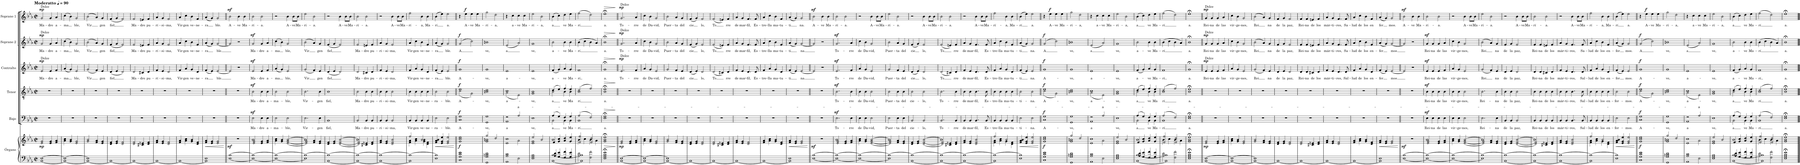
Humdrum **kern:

**kern	**kern	**dynam	**kern	**text	**dynam	**kern	**text	**dynam	**kern	**text	**dynam	**kern	**text	**dynam	**kern	**text	**dynam
*part6	*part6	*part6	*part5	*part5	*part5	*part4	*part4	*part4	*part3	*part3	*part3	*part2	*part2	*part2	*part1	*part1	*part1
*staff7	*staff6	*staff6/7	*staff5	*staff5	*staff5	*staff4	*staff4	*staff4	*staff3	*staff3	*staff3	*staff2	*staff2	*staff2	*staff1	*staff1	*staff1
*I"Órgano	*	*	*I"Bajo	*	*	*I"Tenor	*	*	*I"Contralto	*	*	*I"Soprano 2	*	*	*I"Soprano 1	*	*
*	*	*	*I'B.	*	*	*I'T.	*	*	*I'C.	*	*	*I'S. 2	*	*	*I'S. 1	*	*
*clefF4	*clefG2	*	*clefF4	*	*	*clefGv2	*	*	*clefG2	*	*	*clefG2	*	*	*clefG2	*	*
*k[b-e-a-]	*k[b-e-a-]	*	*k[b-e-a-]	*	*	*k[b-e-a-]	*	*	*k[b-e-a-]	*	*	*k[b-e-a-]	*	*	*k[b-e-a-]	*	*
*M2/2	*M2/2	*	*M2/2	*	*	*M2/2	*	*	*M2/2	*	*	*M2/2	*	*	*M2/2	*	*
*met(c|)	*met(c|)	*	*met(c|)	*	*	*met(c|)	*	*	*met(c|)	*	*	*met(c|)	*	*	*met(c|)	*	*
*MM90	*MM90	*	*MM90	*	*	*MM90	*	*	*MM90	*	*	*MM90	*	*	*MM90	*	*
=1	=1	=1	=1	=1	=1	=1	=1	=1	=1	=1	=1	=1	=1	=1	=1	=1	=1
!	!	!	!	!	!	!	!	!	!	!	!	!	!	!	!LO:TX:a:B:t=Moderatto	!	!
!	!	!	!	!	!	!	!	!	!	!	!	!	!	!	!LO:TX:a:t=Dolce	!	!
!	!	!	!	!	!	!	!	!	!	!	!	!LO:TX:a:t=Dolce	!	!	!	!	!
!	!	!	!	!	!	!	!	!	!LO:TX:a:t=Dolce	!	!	!	!	!	!	!	!
!	!	!LO:DY:b	!	!	!	!	!	!	!	!LO:LY:b	!LO:DY:a	!	!LO:LY:b	!LO:DY:a	!	!LO:LY:b	!LO:DY:a
[1BB- [1E-	2e-/ 2g/	mp	1r	.	.	1r	.	.	2e-/	Ma-	mp	2g/	Ma-	mp	2g/	Ma-	mp
!	!	!	!	!	!	!	!	!	!	!LO:LY:b	!	!	!LO:LY:b	!	!	!LO:LY:b	!
.	4e-/ 4g/	.	.	.	.	.	.	.	4e-/	-dre	.	4g/	-dre	.	4g/	-dre	.
!	!	!	!	!	!	!	!	!	!	!LO:LY:b	!	!	!LO:LY:b	!	!	!LO:LY:b	!
.	4f/ 4a-/	.	.	.	.	.	.	.	4f/	a-	.	4a-/	a-	.	4a-/	a-	.
=2	=2	=2	=2	=2	=2	=2	=2	=2	=2	=2	=2	=2	=2	=2	=2	=2	=2
!	!	!	!	!	!	!	!	!	!	!LO:LY:b	!	!	!LO:LY:b	!	!	!LO:LY:b	!
1BB-_ 1E-_	4a-\ 4cc\	.	1r	.	.	1r	.	.	(4a-/	-ma	.	(4cc\	-ma	.	(4cc\	-ma	.
.	4g/ 4b-/	.	.	.	.	.	.	.	4g/)	.	.	4b-\)	.	.	4b-\)	.	.
!	!	!	!	!	!	!	!	!	!	!LO:LY:b	!	!	!LO:LY:b	!	!	!LO:LY:b	!
.	2e-/ 2g/	.	.	.	.	.	.	.	2e-/	ble,	.	2g/	ble,	.	2g/	ble,	.
=3	=3	=3	=3	=3	=3	=3	=3	=3	=3	=3	=3	=3	=3	=3	=3	=3	=3
!	!	!	!	!	!	!	!	!	!	!LO:LY:b	!	!	!LO:LY:b	!	!	!LO:LY:b	!
1BB-_ 1E-]	2g/ 2b-/	.	1r	.	.	1r	.	.	(2g/	Vir	.	(2b-\	Vir	.	(2b-\	Vir	.
.	4f/ 4a-/	.	.	.	.	.	.	.	4f/)	.	.	4a-/)	.	.	4a-/)	.	.
!	!	!	!	!	!	!	!	!	!	!LO:LY:b	!	!	!LO:LY:b	!	!	!LO:LY:b	!
.	4e-/ 4g/	.	.	.	.	.	.	.	4e-/	gen	.	4g/	gen	.	4g/	gen	.
=4	=4	=4	=4	=4	=4	=4	=4	=4	=4	=4	=4	=4	=4	=4	=4	=4	=4
!	!	!	!	!	!	!	!	!	!	!LO:LY:b	!	!	!LO:LY:b	!	!	!LO:LY:b	!
1BB-_	4d/ 4f/	.	1r	.	.	1r	.	.	(4d/	fiel,	.	(4f/	fiel,	.	(4f/	fiel,	.
.	4e-/ 4g/	.	.	.	.	.	.	.	4e-/	.	.	4g/	.	.	4g/	.	.
.	2d/ 2f/	.	.	.	.	.	.	.	2d/)	.	.	2f/)	.	.	2f/)	.	.
=5	=5	=5	=5	=5	=5	=5	=5	=5	=5	=5	=5	=5	=5	=5	=5	=5	=5
!	!	!	!	!	!	!	!	!	!	!LO:LY:b	!	!	!LO:LY:b	!	!	!LO:LY:b	!
1BB-_	2d/ 2f/	.	1r	.	.	1r	.	.	2d/	Ma-	.	2f/	Ma-	.	2f/	Ma-	.
!	!	!	!	!	!	!	!	!	!	!LO:LY:b	!	!	!LO:LY:b	!	!	!LO:LY:b	!
.	4c#X/ 4en/	.	.	.	.	.	.	.	4c#X/	-dre	.	4en/	-dre	.	4en/	-dre	.
!	!	!	!	!	!	!	!	!	!	!LO:LY:b	!	!	!LO:LY:b	!	!	!LO:LY:b	!
.	4d/ 4f/	.	.	.	.	.	.	.	4d/	pu-	.	4f/	pu-	.	4f/	pu-	.
=6	=6	=6	=6	=6	=6	=6	=6	=6	=6	=6	=6	=6	=6	=6	=6	=6	=6
!	!	!	!	!	!	!	!	!	!	!LO:LY:b	!	!	!LO:LY:b	!	!	!LO:LY:b	!
1BB-_	4f/ 4a-/	.	1r	.	.	1r	.	.	4f/	-rí-	.	4a-/	-rí-	.	4a-/	-rí-	.
!	!	!	!	!	!	!	!	!	!	!LO:LY:b	!	!	!LO:LY:b	!	!	!LO:LY:b	!
.	4e-/ 4g/	.	.	.	.	.	.	.	4e-/	-si-	.	4g/	-si-	.	4g/	-si-	.
!	!	!	!	!	!	!	!	!	!	!LO:LY:b	!	!	!LO:LY:b	!	!	!LO:LY:b	!
.	2d/ 2f/	.	.	.	.	.	.	.	2d/	-ma,	.	2f/	-ma,	.	2f/	-ma,	.
=7	=7	=7	=7	=7	=7	=7	=7	=7	=7	=7	=7	=7	=7	=7	=7	=7	=7
!	!	!	!	!	!	!	!	!	!	!LO:LY:b	!	!	!LO:LY:b	!	!	!LO:LY:b	!
1BB-_	4f/ 4a-/	.	1r	.	.	1r	.	.	4f/	Vir-	.	4a-/	Vir-	.	4a-/	Vir-	.
!	!	!	!	!	!	!	!	!	!	!LO:LY:b	!	!	!LO:LY:b	!	!	!LO:LY:b	!
.	4a-\ 4cc\	.	.	.	.	.	.	.	4a-/	-gen	.	4cc\	-gen	.	4cc\	-gen	.
!	!	!	!	!	!	!	!	!	!	!LO:LY:b	!	!	!LO:LY:b	!	!	!LO:LY:b	!
.	4g/ 4b-/	.	.	.	.	.	.	.	4g/	ve-	.	4b-\	ve-	.	4b-\	ve-	.
!	!	!	!	!	!	!	!	!	!	!LO:LY:b	!	!	!LO:LY:b	!	!	!LO:LY:b	!
.	4d/ 4f/	.	.	.	.	.	.	.	4d/	-ne-	.	4f/	-ne-	.	4f/	-ne-	.
=8	=8	=8	=8	=8	=8	=8	=8	=8	=8	=8	=8	=8	=8	=8	=8	=8	=8
!	!	!LO:HP:b	!	!	!	!	!	!	!	!LO:LY:b	!	!	!LO:LY:b	!	!	!LO:LY:b	!
1BB-] 1E-	4f/ 4a-/	<	1r	.	.	1r	.	.	(4f/	-ra	.	(4a-/	-ra	.	(4a-/	-ra	.
.	4e-/ 4g/	.	.	.	.	.	.	.	4e-/)	.	.	4g/)	.	.	4g/)	.	.
!	!	!	!	!	!	!	!	!	!	!LO:LY:b	!	!	!LO:LY:b	!	!	!LO:LY:b	!
.	2e-/ 2g/	.	.	.	.	.	.	.	[2e-/	ble.	.	[2g/	ble.	.	2g/	ble.	.
.	.	[	.	.	.	.	.	.	.	.	.	.	.	.	.	.	.
=9||	=9||	=9||	=9||	=9||	=9||	=9||	=9||	=9||	=9||	=9||	=9||	=9||	=9||	=9||	=9||	=9||	=9||
!	!	!LO:DY:b	!	!	!	!	!	!	!	!	!	!	!	!	!	!LO:LY:b	!LO:DY:a
[1E- [1B-	1r	mf	1r	.	.	1r	.	.	2e-/]	.	.	2g/]	.	.	2b-\	A-	mf
!	!	!	!	!	!	!	!	!	!	!	!	!	!	!	!	!LO:LY:b	!
.	.	.	.	.	.	.	.	.	2r	.	.	2r	.	.	4b-\	-ve	.
!	!	!	!	!	!	!	!	!	!	!	!	!	!	!	!	!LO:LY:b	!
.	.	.	.	.	.	.	.	.	.	.	.	.	.	.	4b-\	Ma-	.
=10	=10	=10	=10	=10	=10	=10	=10	=10	=10	=10	=10	=10	=10	=10	=10	=10	=10
*	*^	*	*	*	*	*	*	*	*	*	*	*	*	*	*	*	*
!	!	!	!	!	!LO:LY:b	!LO:DY:a	!	!LO:LY:b	!LO:DY:a	!	!LO:LY:b	!LO:DY:a	!	!LO:LY:b	!LO:DY:a	!	!LO:LY:b	!
1E-_ 1B-_	2e-/ 2g/	1b-	.	2E-\	Ma-	mf	2B-\	Ma-	mf	2e-/	Ma-	mf	2g/	Ma-	mf	2b-\	-rí-	.
!	!	!	!	!	!LO:LY:b	!	!	!LO:LY:b	!	!	!LO:LY:b	!	!	!LO:LY:b	!	!	!LO:LY:b	!
.	4e-/ 4g/	.	.	4E-\	-dre	.	4B-\	-dre	.	4e-/	-dre	.	4g/	-dre	.	2b-\	-a.	.
!	!	!	!	!	!LO:LY:b	!	!	!LO:LY:b	!	!	!LO:LY:b	!	!	!LO:LY:b	!	!	!	!
.	4f/ 4a-/	.	.	4E-\	a-	.	4B-\	a-	.	4f/	a-	.	4a-/	a-	.	.	.	.
*	*v	*v	*	*	*	*	*	*	*	*	*	*	*	*	*	*	*	*
=11	=11	=11	=11	=11	=11	=11	=11	=11	=11	=11	=11	=11	=11	=11	=11	=11	=11
!	!	!	!	!LO:LY:b	!	!	!LO:LY:b	!	!	!LO:LY:b	!	!	!LO:LY:b	!	!	!	!
1E-_ 1B-_	4a-\ 4cc\	.	2E-\	-ma-	.	2B-\	-ma-	.	(4a-/	-ma	.	(4cc\	-ma	.	2r	.	.
.	4g/ 4b-/	.	.	.	.	.	.	.	4g/)	.	.	4b-\)	.	.	.	.	.
!	!	!	!	!LO:LY:b	!	!	!LO:LY:b	!	!	!LO:LY:b	!	!	!LO:LY:b	!	!	!LO:LY:b	!
.	[<2e-/ [<2g/ [>2b-/	.	2E-\	-ble,	.	2B-\	-ble,	.	2e-/	ble,	.	2g/	ble,	.	4b-\	A-	.
!	!	!	!	!	!	!	!	!	!	!	!	!	!	!	!	!LO:LY:b	!
.	.	.	.	.	.	.	.	.	.	.	.	.	.	.	8b-\L	-ve	.
!	!	!	!	!	!	!	!	!	!	!	!	!	!	!	!	!LO:LY:b	!
.	.	.	.	.	.	.	.	.	.	.	.	.	.	.	8b-\J	Ma-	.
=12	=12	=12	=12	=12	=12	=12	=12	=12	=12	=12	=12	=12	=12	=12	=12	=12	=12
*	*^	*	*	*	*	*	*	*	*	*	*	*	*	*	*	*	*
!	!	!	!	!	!LO:LY:b	!	!	!LO:LY:b	!	!	!LO:LY:b	!	!	!LO:LY:b	!	!	!LO:LY:b	!
1E-] 1B-_	2e-/] 2g/]	1b-]	.	2.E-\	Vir-	.	2.B-\	Vir-	.	(2g/	Vir	.	(2b-\	Vir	.	2ee-\	-rí-	.
!	!	!	!	!	!	!	!	!	!	!	!	!	!	!	!	!	!LO:LY:b	!
.	4f/ 4a-/	.	.	.	.	.	.	.	.	4f/)	.	.	4a-/)	.	.	2b-\	-a.	.
!	!	!	!	!	!LO:LY:b	!	!	!LO:LY:b	!	!	!LO:LY:b	!	!	!LO:LY:b	!	!	!	!
.	4e-/ 4g/	.	.	4E-\	-gen	.	4B-\	-gen	.	4e-/	gen	.	4g/	gen	.	.	.	.
*	*v	*v	*	*	*	*	*	*	*	*	*	*	*	*	*	*	*	*
=13	=13	=13	=13	=13	=13	=13	=13	=13	=13	=13	=13	=13	=13	=13	=13	=13	=13
!	!	!	!	!LO:LY:b	!	!	!LO:LY:b	!	!	!LO:LY:b	!	!	!LO:LY:b	!	!	!	!
[1BB- 1B-_	4d/ 4f/	.	1BB-	fiel,	.	1B-	fiel,	.	(4d/	fiel,	.	(4f/	fiel,	.	2r	.	.
.	4e-/ 4g/	.	.	.	.	.	.	.	4e-/	.	.	4g/	.	.	.	.	.
!	!	!	!	!	!	!	!	!	!	!	!	!	!	!	!	!LO:LY:b	!
.	[<2d/ [<2f/ [>2b-/	.	.	.	.	.	.	.	2d/)	.	.	2f/)	.	.	4b-\	A-	.
!	!	!	!	!	!	!	!	!	!	!	!	!	!	!	!	!LO:LY:b	!
.	.	.	.	.	.	.	.	.	.	.	.	.	.	.	8b-\L	-ve	.
!	!	!	!	!	!	!	!	!	!	!	!	!	!	!	!	!LO:LY:b	!
.	.	.	.	.	.	.	.	.	.	.	.	.	.	.	8b-\J	Ma-	.
=14	=14	=14	=14	=14	=14	=14	=14	=14	=14	=14	=14	=14	=14	=14	=14	=14	=14
*	*^	*	*	*	*	*	*	*	*	*	*	*	*	*	*	*	*
!	!	!	!	!	!LO:LY:b	!	!	!LO:LY:b	!	!	!LO:LY:b	!	!	!LO:LY:b	!	!	!LO:LY:b	!
1BB-_ 1B-_	2d/] 2f/]	1b-]	.	2BB-/	Ma-	.	2B-\	Ma-	.	2d/	Ma-	.	2f/	Ma-	.	2b-\	-rí-	.
!	!	!	!	!	!LO:LY:b	!	!	!LO:LY:b	!	!	!LO:LY:b	!	!	!LO:LY:b	!	!	!LO:LY:b	!
.	4c#X/ 4en/	.	.	4BB-/	-dre	.	4B-\	-dre	.	4c#X/	-dre	.	4en/	-dre	.	2b-\	-a.	.
!	!	!	!	!	!LO:LY:b	!	!	!LO:LY:b	!	!	!LO:LY:b	!	!	!LO:LY:b	!	!	!	!
.	4d/ 4f/	.	.	4BB-/	pu-	.	4B-\	pu-	.	4d/	pu-	.	4f/	pu-	.	.	.	.
*	*v	*v	*	*	*	*	*	*	*	*	*	*	*	*	*	*	*	*
=15	=15	=15	=15	=15	=15	=15	=15	=15	=15	=15	=15	=15	=15	=15	=15	=15	=15
!	!	!	!	!LO:LY:b	!	!	!LO:LY:b	!	!	!LO:LY:b	!	!	!LO:LY:b	!	!	!	!
1BB-_ 1B-_	4f/ 4a-/	.	4BB-/	-ri-	.	4B-\	-ri-	.	4f/	-ri-	.	4a-/	-ri-	.	2r	.	.
!	!	!	!	!LO:LY:b	!	!	!LO:LY:b	!	!	!LO:LY:b	!	!	!LO:LY:b	!	!	!	!
.	4e-/ 4g/	.	4BB-/	-si-	.	4B-\	-si-	.	4e-/	-si-	.	4g/	-si-	.	.	.	.
!	!	!	!	!LO:LY:b	!	!	!LO:LY:b	!	!	!LO:LY:b	!	!	!LO:LY:b	!	!	!LO:LY:b	!
.	2d/ 2f/ 2b-/	.	2BB-/	-ma,	.	2B-\	-ma,	.	2d/	-ma,	.	2f/	-ma,	.	4b-\	A-	.
!	!	!	!	!	!	!	!	!	!	!	!	!	!	!	!	!LO:LY:b	!
.	.	.	.	.	.	.	.	.	.	.	.	.	.	.	8b-\L	-ve	.
!	!	!	!	!	!	!	!	!	!	!	!	!	!	!	!	!LO:LY:b	!
.	.	.	.	.	.	.	.	.	.	.	.	.	.	.	8b-\J	Ma-	.
=16	=16	=16	=16	=16	=16	=16	=16	=16	=16	=16	=16	=16	=16	=16	=16	=16	=16
*	*^	*	*	*	*	*	*	*	*	*	*	*	*	*	*	*	*
!	!	!	!	!	!LO:LY:b	!	!	!LO:LY:b	!	!	!LO:LY:b	!	!	!LO:LY:b	!	!	!LO:LY:b	!
1BB-] 1B-_	2ff/	4f\ 4a-\	.	4BB-/	Vir-	.	4B-\	Vir-	.	4f/	Vir-	.	4a-/	Vir-	.	2ff\	-rí-	.
!	!	!	!	!	!LO:LY:b	!	!	!LO:LY:b	!	!	!LO:LY:b	!	!	!LO:LY:b	!	!	!	!
.	.	4a-\ 4cc\	.	4BB-/	-gen	.	4B-\	-gen	.	4a-/	-gen	.	4cc\	-gen	.	.	.	.
!	!	!	!	!	!LO:LY:b	!	!	!LO:LY:b	!	!	!LO:LY:b	!	!	!LO:LY:b	!	!	!LO:LY:b	!
.	2b-/	4g\ 4b-\	.	4BB-/	ve-	.	4B-\	ve-	.	4g/	ve-	.	4b-\	ve-	.	4b-\	-a,	.
!	!	!	!	!	!LO:LY:b	!	!	!LO:LY:b	!	!	!LO:LY:b	!	!	!LO:LY:b	!	!	!LO:LY:b	!
.	.	4d\ 4f\	.	4BB-/	-ne-	.	4B-\	-ne-	.	4d/	-ne-	.	4f/	-ne-	.	4b-\	Ma-	.
=17	=17	=17	=17	=17	=17	=17	=17	=17	=17	=17	=17	=17	=17	=17	=17	=17	=17	=17
!	!	!	!LO:HP:b	!	!LO:LY:b	!	!	!LO:LY:b	!	!	!LO:LY:b	!	!	!LO:LY:b	!	!	!LO:LY:b	!
*	*v	*v	*	*	*	*	*	*	*	*	*	*	*	*	*	*	*	*
1E- 1B-]	4f/ 4a-/ 4b-/	<	2E-\	-ra-	.	2B-\	-ra-	.	(4f/	-ra	.	(4a-/	-ra	.	(4b-\	-rí	.
.	4e-/ 4g/ 4ee-/	.	.	.	.	.	.	.	4e-/)	.	.	4g/)	.	.	4ee-\)	.	.
!	!	!	!	!LO:LY:b	!	!	!LO:LY:b	!	!	!LO:LY:b	!	!	!LO:LY:b	!	!	!LO:LY:b	!
.	2e-/ 2g/ 2ee-/	.	2E-\	-ble.	.	2B-\	-ble.	.	2e-/	ble.	.	2g/	ble.	.	2ee-\	a.	.
.	.	[	.	.	.	.	.	.	.	.	.	.	.	.	.	.	.
=18||	=18||	=18||	=18||	=18||	=18||	=18||	=18||	=18||	=18||	=18||	=18||	=18||	=18||	=18||	=18||	=18||	=18||
!	!	!LO:DY:b	!	!LO:LY:b	!LO:DY:a	!	!LO:LY:b	!LO:DY:a	!	!LO:LY:b	!LO:DY:a	!	!LO:LY:b	!LO:DY:a	!	!	!
*	*	*	*	*	*	*^	*	*	*	*	*	*	*	*	*	*	*
1C 1G 1c 1e-	1g 1cc 1ee-	f	1C 1G	A-	f	1e-	(2c\	A-	f	1g	A-	f	(2g/	A	f	4r	.	.
!	!	!	!	!	!	!	!	!	!	!	!	!	!	!	!	!	!LO:LY:b	!LO:DY:a
.	.	.	.	.	.	.	.	.	.	.	.	.	.	.	.	4ee-\	A-	f
!	!	!	!	!	!	!	!	!	!	!	!	!	!	!	!	!	!LO:LY:b	!
.	.	.	.	.	.	.	2G\)	.	.	.	.	.	2cc\)	.	.	4ee-\	-ve	.
!	!	!	!	!	!	!	!	!	!	!	!	!	!	!	!	!	!LO:LY:b	!
.	.	.	.	.	.	.	.	.	.	.	.	.	.	.	.	4ee-\	Ma-	.
*	*	*	*	*	*	*v	*v	*	*	*	*	*	*	*	*	*	*	*
=19	=19	=19	=19	=19	=19	=19	=19	=19	=19	=19	=19	=19	=19	=19	=19	=19	=19
*	*^	*	*	*	*	*	*	*	*	*	*	*	*	*	*	*	*
!	!	!	!	!	!LO:LY:b	!	!	!LO:LY:b	!	!	!LO:LY:b	!	!	!LO:LY:b	!	!	!LO:LY:b	!
1GG 1G 1Bn 1d	2gg/	1g 1bn	.	1GG 1G	-ve,	.	1Bn 1d	-ve,	.	1g	-ve,	.	1bn	ve,	.	2gg\	-rí-	.
!	!	!	!	!	!	!	!	!	!	!	!	!	!	!	!	!	!LO:LY:b	!
.	2dd/	.	.	.	.	.	.	.	.	.	.	.	.	.	.	2dd\	-a,	.
=20	=20	=20	=20	=20	=20	=20	=20	=20	=20	=20	=20	=20	=20	=20	=20	=20	=20	=20
*^	*	*	*	*^	*	*	*	*	*	*	*	*	*	*	*	*	*	*
!	!	!	!	!	!	!	!LO:LY:b	!	!	!LO:LY:b	!	!	!LO:LY:b	!	!	!LO:LY:b	!	!	!	!
*	*	*	*	*	*	*	*	*	*^	*	*	*	*	*	*	*	*	*	*	*
1AA- 1A- 1c	2ryy	1e- 1cc	2ryy	.	2r	1AA-	a	.	1c	(2A-\	a-	.	1e-	a-	.	(2e-/	a	.	4r	.	.
!	!	!	!	!	!	!	!	!	!	!	!	!	!	!	!	!	!	!	!	!LO:LY:b	!
.	.	.	.	.	.	.	.	.	.	.	.	.	.	.	.	.	.	.	4cc\	a-	.
!	!	!	!	!	!	!	!LO:LY:a	!	!	!	!	!	!	!	!	!	!	!	!	!LO:LY:b	!
.	2E-\	.	2a-\	.	2A-/	.	a-	.	.	2E-\)	.	.	.	.	.	2a-/)	.	.	4cc\	-ve	.
!	!	!	!	!	!	!	!	!	!	!	!	!	!	!	!	!	!	!	!	!LO:LY:b	!
.	.	.	.	.	.	.	.	.	.	.	.	.	.	.	.	.	.	.	4cc\	Ma-	.
*	*	*	*	*	*v	*v	*	*	*	*	*	*	*	*	*	*	*	*	*	*	*
*v	*v	*	*	*	*	*	*	*v	*v	*	*	*	*	*	*	*	*	*	*	*
=21	=21	=21	=21	=21	=21	=21	=21	=21	=21	=21	=21	=21	=21	=21	=21	=21	=21	=21
!	!	!	!	!	!LO:LY:b	!	!	!LO:LY:b	!	!	!LO:LY:b	!	!	!LO:LY:b	!	!	!LO:LY:b	!
1E- 1G 1B-	2ee-/	1e- 1g	.	1E-	-ve,	.	1G 1B-	-ve,	.	1e-	-ve,	.	1g	ve,	.	2ee-\	-rí-	.
!	!	!	!	!	!	!	!	!	!	!	!	!	!	!	!	!	!LO:LY:b	!
.	2b-/	.	.	.	.	.	.	.	.	.	.	.	.	.	.	2b-\	-a,	.
=22	=22	=22	=22	=22	=22	=22	=22	=22	=22	=22	=22	=22	=22	=22	=22	=22	=22	=22
*^	*	*	*	*	*	*	*	*	*	*	*	*	*	*	*	*	*	*
!	!	!	!	!	!	!LO:LY:b	!	!	!LO:LY:b	!	!	!LO:LY:b	!	!	!LO:LY:b	!	!	!LO:LY:b	!
*	*	*	*	*	*^	*	*	*^	*	*	*	*	*	*	*	*	*	*	*
4A-/ 4d/	[1BB- [1B-	4f/	1b-	.	(4A-/	2BB-\	a	.	(4d/	2B-\	a	.	(4f/	a-	.	2b-\	a-	.	(4b-\	a	.
4G/ 4e-/	.	4g/ 4cc/	.	.	4G/)	.	.	.	4e-/)	.	.	.	4g/)	.	.	.	.	.	4cc\)	.	.
!	!	!	!	!	!	!	!LO:LY:b	!	!	!	!LO:LY:b	!	!	!LO:LY:b	!	!	!LO:LY:b	!	!	!LO:LY:b	!
4F/ 4f/	.	4a-/ 4dd/	.	.	4F/	4BB-\	ve	.	4f/	4B-\	ve	.	4a-/	-ve	.	4b-\	-ve	.	4dd\	ve	.
!	!	!	!	!	!	!	!LO:LY:b	!	!	!	!LO:LY:b	!	!	!LO:LY:b	!	!	!LO:LY:b	!	!	!LO:LY:b	!
4G/ 4e-/	.	4g/ 4ee-/	.	.	4G/	4BB-\	Ma-	.	4e-/	4B-\	Ma	.	4g/	Ma-	.	4b-\	Ma-	.	4ee-\	Ma-	.
=23	=23	=23	=23	=23	=23	=23	=23	=23	=23	=23	=23	=23	=23	=23	=23	=23	=23	=23	=23	=23	=23
!	!	!	!	!	!	!	!LO:LY:b	!	!	!	!LO:LY:b	!	!	!LO:LY:b	!	!	!LO:LY:b	!	!	!LO:LY:b	!
1BB-] 1B-]	2A-\ 2d\	2f/ 2ff/	4b-\	.	(2A-/	1BB-	-rí	.	(2d/	1B-	-rí	.	1f	-rí	.	(4b-\	-rí	.	(2ff\	-rí	.
.	.	.	4cc\	.	.	.	.	.	.	.	.	.	.	.	.	4cc\	.	.	.	.	.
.	2F\ 2f\	2f/ 2dd/	4b-\	.	2F/)	.	.	.	2f/)	.	.	.	.	.	.	4b-\	.	.	2dd\)	.	.
.	.	.	4a-\	.	.	.	.	.	.	.	.	.	.	.	.	4a-/)	.	.	.	.	.
*	*	*	*	*	*v	*v	*	*	*	*	*	*	*	*	*	*	*	*	*	*	*
*v	*v	*	*	*	*	*	*	*v	*v	*	*	*	*	*	*	*	*	*	*	*
=24	=24	=24	=24	=24	=24	=24	=24	=24	=24	=24	=24	=24	=24	=24	=24	=24	=24	=24
!	!	!	!LO:HP:b	!	!LO:LY:b	!LO:HP:b	!	!LO:LY:b	!LO:HP:b	!	!LO:LY:b	!LO:HP:b	!	!LO:LY:b	!LO:HP:b	!	!LO:LY:b	!LO:HP:b
*	*v	*v	*	*	*	*	*	*	*	*	*	*	*	*	*	*	*	*
1E-;< 1G;< 1B-;< 1e-;<	1g;< 1b-;< 1ee-;<	>	1E-;< 1G;<	a.	>	1B-;< 1e-;<	a.	>	1g;<	a.	>	1b-;<	a.	>	1ee-;<	a.	>
.	.	]	.	.	]	.	.	]	.	.	]	.	.	]	.	.	]
=25||	=25||	=25||	=25||	=25||	=25||	=25||	=25||	=25||	=25||	=25||	=25||	=25||	=25||	=25||	=25||	=25||	=25||
!	!	!	!	!	!	!	!	!	!	!	!	!	!	!	!LO:TX:a:t=Dolce	!	!
!	!	!	!	!	!	!	!	!	!	!	!	!LO:TX:a:t=Dolce	!	!	!	!	!
!	!	!	!	!	!	!	!	!	!LO:TX:a:t=Dolce	!	!	!	!	!	!	!	!
!	!	!LO:DY:b	!	!	!	!	!	!	!	!LO:LY:b	!LO:DY:a	!	!LO:LY:b	!LO:DY:a	!	!LO:LY:b	!LO:DY:a
[1BB- [1E-	2e-/ 2g/	mp	1r	.	.	1r	.	.	2.e-/	To-	mp	2.g/	To-	mp	2.g/	To-	mp
.	4e-/ 4g/	.	.	.	.	.	.	.	.	.	.	.	.	.	.	.	.
!	!	!	!	!	!	!	!	!	!	!LO:LY:b	!	!	!LO:LY:b	!	!	!LO:LY:b	!
.	4f/ 4a-/	.	.	.	.	.	.	.	4f/	-rre	.	4a-/	-rre	.	4a-/	-rre	.
=26	=26	=26	=26	=26	=26	=26	=26	=26	=26	=26	=26	=26	=26	=26	=26	=26	=26
!	!	!	!	!	!	!	!	!	!	!LO:LY:b	!	!	!LO:LY:b	!	!	!LO:LY:b	!
1BB-_ 1E-_	4a-\ 4cc\	.	1r	.	.	1r	.	.	4a-/	de	.	4cc\	de	.	4cc\	de	.
!	!	!	!	!	!	!	!	!	!	!LO:LY:b	!	!	!LO:LY:b	!	!	!LO:LY:b	!
.	4g/ 4b-/	.	.	.	.	.	.	.	4g/	Da-	.	4b-\	Da-	.	4b-\	Da-	.
!	!	!	!	!	!	!	!	!	!	!LO:LY:b	!	!	!LO:LY:b	!	!	!LO:LY:b	!
.	2e-/ 2g/	.	.	.	.	.	.	.	2e-/	-vid,	.	2g/	-vid,	.	2g/	-vid,	.
=27	=27	=27	=27	=27	=27	=27	=27	=27	=27	=27	=27	=27	=27	=27	=27	=27	=27
!	!	!	!	!	!	!	!	!	!	!LO:LY:b	!	!	!LO:LY:b	!	!	!LO:LY:b	!
1BB-_ 1E-]	2g/ 2b-/	.	1r	.	.	1r	.	.	2g/	Puer-	.	2b-\	Puer-	.	2b-\	Puer-	.
!	!	!	!	!	!	!	!	!	!	!LO:LY:b	!	!	!LO:LY:b	!	!	!LO:LY:b	!
.	4f/ 4a-/	.	.	.	.	.	.	.	4f/	-ta	.	4a-/	-ta	.	4a-/	-ta	.
!	!	!	!	!	!	!	!	!	!	!LO:LY:b	!	!	!LO:LY:b	!	!	!LO:LY:b	!
.	4e-/ 4g/	.	.	.	.	.	.	.	4e-/	del	.	4g/	del	.	4g/	del	.
=28	=28	=28	=28	=28	=28	=28	=28	=28	=28	=28	=28	=28	=28	=28	=28	=28	=28
!	!	!	!	!	!	!	!	!	!	!LO:LY:b	!	!	!LO:LY:b	!	!	!LO:LY:b	!
1BB-_	4d/ 4f/	.	1r	.	.	1r	.	.	(4d/	cie	.	(4f/	cie	.	(4f/	cie	.
.	4e-/ 4g/	.	.	.	.	.	.	.	4e-/)	.	.	4g/)	.	.	4g/)	.	.
!	!	!	!	!	!	!	!	!	!	!LO:LY:b	!	!	!LO:LY:b	!	!	!LO:LY:b	!
.	2d/ 2f/	.	.	.	.	.	.	.	2d/	lo,	.	2f/	lo,	.	2f/	lo,	.
=29	=29	=29	=29	=29	=29	=29	=29	=29	=29	=29	=29	=29	=29	=29	=29	=29	=29
!	!	!	!	!	!	!	!	!	!	!LO:LY:b	!	!	!LO:LY:b	!	!	!LO:LY:b	!
1BB-_	2d/ 2f/	.	1r	.	.	1r	.	.	(2d/	To	.	(2f/	To	.	(2f/	To	.
.	4c#X/ 4en/	.	.	.	.	.	.	.	4c#X/)	.	.	4en/)	.	.	4en/)	.	.
!	!	!	!	!	!	!	!	!	!	!LO:LY:b	!	!	!LO:LY:b	!	!	!LO:LY:b	!
.	4d/ 4f/	.	.	.	.	.	.	.	4d/	rre	.	4f/	rre	.	4f/	rre	.
=30	=30	=30	=30	=30	=30	=30	=30	=30	=30	=30	=30	=30	=30	=30	=30	=30	=30
!	!	!	!	!	!	!	!	!	!	!LO:LY:b	!	!	!LO:LY:b	!	!	!LO:LY:b	!
1BB-_	4f/ 4a-/	.	1r	.	.	1r	.	.	4f/	de	.	4a-/	de	.	4a-/	de	.
!	!	!	!	!	!	!	!	!	!	!LO:LY:b	!	!	!LO:LY:b	!	!	!LO:LY:b	!
.	4e-/ 4g/	.	.	.	.	.	.	.	4e-/	mar-	.	4g/	mar-	.	4g/	mar-	.
!	!	!	!	!	!	!	!	!	!	!LO:LY:b	!	!	!LO:LY:b	!	!	!LO:LY:b	!
.	2d/ 2f/	.	.	.	.	.	.	.	4.d/	-fil,	.	4.f/	-fil,	.	4.f/	-fil,	.
!	!	!	!	!	!	!	!	!	!	!LO:LY:b	!	!	!LO:LY:b	!	!	!LO:LY:b	!
.	.	.	.	.	.	.	.	.	8d/	Es-	.	8f/	Es-	.	8f/	Es-	.
=31	=31	=31	=31	=31	=31	=31	=31	=31	=31	=31	=31	=31	=31	=31	=31	=31	=31
!	!	!	!	!	!	!	!	!	!	!LO:LY:b	!	!	!LO:LY:b	!	!	!LO:LY:b	!
1BB-_	4f/ 4a-/	.	1r	.	.	1r	.	.	4f/	-tre-	.	4a-/	-tre-	.	4a-/	-tre-	.
!	!	!	!	!	!	!	!	!	!	!LO:LY:b	!	!	!LO:LY:b	!	!	!LO:LY:b	!
.	4a-\ 4cc\	.	.	.	.	.	.	.	4a-/	-lla	.	4cc\	-lla	.	4cc\	-lla	.
!	!	!	!	!	!	!	!	!	!	!LO:LY:b	!	!	!LO:LY:b	!	!	!LO:LY:b	!
.	4g/ 4b-/	.	.	.	.	.	.	.	4g/	ma-	.	4b-\	ma-	.	4b-\	ma-	.
!	!	!	!	!	!	!	!	!	!	!LO:LY:b	!	!	!LO:LY:b	!	!	!LO:LY:b	!
.	4d/ 4f/	.	.	.	.	.	.	.	4d/	-tu-	.	4f/	-tu-	.	4f/	-tu-	.
=32	=32	=32	=32	=32	=32	=32	=32	=32	=32	=32	=32	=32	=32	=32	=32	=32	=32
!	!	!LO:HP:b	!	!	!	!	!	!	!	!LO:LY:b	!	!	!LO:LY:b	!	!	!LO:LY:b	!
1BB-] 1E-	4f/ 4a-/	<	1r	.	.	1r	.	.	(4f/	-ti	.	(4a-/	-ti	.	(4a-/	-ti	.
.	4e-/ 4g/	.	.	.	.	.	.	.	4e-/)	.	.	4g/)	.	.	4g/)	.	.
!	!	!	!	!	!	!	!	!	!	!LO:LY:b	!	!	!LO:LY:b	!	!	!LO:LY:b	!
.	2e-/ 2g/	.	.	.	.	.	.	.	[2e-/	na.	.	[2g/	na.	.	2g/	na.	.
.	.	[	.	.	.	.	.	.	.	.	.	.	.	.	.	.	.
=33||	=33||	=33||	=33||	=33||	=33||	=33||	=33||	=33||	=33||	=33||	=33||	=33||	=33||	=33||	=33||	=33||	=33||
!	!	!LO:DY:b	!	!	!	!	!	!	!	!	!	!	!	!	!	!LO:LY:b	!LO:DY:a
[1E- [1B-	1r	mf	1r	.	.	1r	.	.	2e-/]	.	.	2g/]	.	.	2b-\	A-	mf
!	!	!	!	!	!	!	!	!	!	!	!	!	!	!	!	!LO:LY:b	!
.	.	.	.	.	.	.	.	.	2r	.	.	2r	.	.	4b-\	-ve	.
!	!	!	!	!	!	!	!	!	!	!	!	!	!	!	!	!LO:LY:b	!
.	.	.	.	.	.	.	.	.	.	.	.	.	.	.	4b-\	Ma-	.
=34	=34	=34	=34	=34	=34	=34	=34	=34	=34	=34	=34	=34	=34	=34	=34	=34	=34
*	*^	*	*	*	*	*	*	*	*	*	*	*	*	*	*	*	*
!	!	!	!	!	!LO:LY:b	!LO:DY:a	!	!LO:LY:b	!LO:DY:a	!	!LO:LY:b	!LO:DY:a	!	!LO:LY:b	!LO:DY:a	!	!LO:LY:b	!
1E-_ 1B-_	2e-/ 2g/	1b-	.	2.E-\	To-	mf	2.B-\	To-	mf	2.e-/	To-	mf	2.g/	To-	mf	2b-\	-rí-	.
!	!	!	!	!	!	!	!	!	!	!	!	!	!	!	!	!	!LO:LY:b	!
.	4e-/ 4g/	.	.	.	.	.	.	.	.	.	.	.	.	.	.	2b-\	-a.	.
!	!	!	!	!	!LO:LY:b	!	!	!LO:LY:b	!	!	!LO:LY:b	!	!	!LO:LY:b	!	!	!	!
.	4f/ 4a-/	.	.	4E-\	-rre	.	4B-\	-rre	.	4f/	-rre	.	4a-/	-rre	.	.	.	.
*	*v	*v	*	*	*	*	*	*	*	*	*	*	*	*	*	*	*	*
=35	=35	=35	=35	=35	=35	=35	=35	=35	=35	=35	=35	=35	=35	=35	=35	=35	=35
!	!	!	!	!LO:LY:b	!	!	!LO:LY:b	!	!	!LO:LY:b	!	!	!LO:LY:b	!	!	!	!
1E-_ 1B-_	4a-\ 4cc\	.	4E-\	de	.	4B-\	de	.	4a-/	de	.	4cc\	de	.	2r	.	.
!	!	!	!	!LO:LY:b	!	!	!LO:LY:b	!	!	!LO:LY:b	!	!	!LO:LY:b	!	!	!	!
.	4g/ 4b-/	.	4E-\	Da-	.	4B-\	Da-	.	4g/	Da-	.	4b-\	Da-	.	.	.	.
!	!	!	!	!LO:LY:b	!	!	!LO:LY:b	!	!	!LO:LY:b	!	!	!LO:LY:b	!	!	!LO:LY:b	!
.	[<2e-/ [<2g/ [>2b-/	.	2E-\	-vid,	.	2B-\	-vid,	.	2e-/	-vid,	.	2g/	-vid,	.	4b-\	A-	.
!	!	!	!	!	!	!	!	!	!	!	!	!	!	!	!	!LO:LY:b	!
.	.	.	.	.	.	.	.	.	.	.	.	.	.	.	8b-\L	-ve	.
!	!	!	!	!	!	!	!	!	!	!	!	!	!	!	!	!LO:LY:b	!
.	.	.	.	.	.	.	.	.	.	.	.	.	.	.	8b-\J	Ma-	.
=36	=36	=36	=36	=36	=36	=36	=36	=36	=36	=36	=36	=36	=36	=36	=36	=36	=36
*	*^	*	*	*	*	*	*	*	*	*	*	*	*	*	*	*	*
!	!	!	!	!	!LO:LY:b	!	!	!LO:LY:b	!	!	!LO:LY:b	!	!	!LO:LY:b	!	!	!LO:LY:b	!
1E-] 1B-_	2e-/] 2g/]	1b-]	.	2E-\	Puer-	.	2B-\	Puer-	.	2g/	Puer-	.	2b-\	Puer-	.	2ee-\	-rí-	.
!	!	!	!	!	!LO:LY:b	!	!	!LO:LY:b	!	!	!LO:LY:b	!	!	!LO:LY:b	!	!	!LO:LY:b	!
.	4f/ 4a-/	.	.	4E-\	-ta	.	4B-\	-ta	.	4f/	-ta	.	4a-/	-ta	.	2b-\	-a.	.
!	!	!	!	!	!LO:LY:b	!	!	!LO:LY:b	!	!	!LO:LY:b	!	!	!LO:LY:b	!	!	!	!
.	4e-/ 4g/	.	.	4E-\	del	.	4B-\	del	.	4e-/	del	.	4g/	del	.	.	.	.
*	*v	*v	*	*	*	*	*	*	*	*	*	*	*	*	*	*	*	*
=37	=37	=37	=37	=37	=37	=37	=37	=37	=37	=37	=37	=37	=37	=37	=37	=37	=37
!	!	!	!	!LO:LY:b	!	!	!LO:LY:b	!	!	!LO:LY:b	!	!	!LO:LY:b	!	!	!	!
[1BB- 1B-_	4d/ 4f/	.	2BB-/	cie-	.	2B-\	cie-	.	(4d/	cie	.	(4f/	cie	.	2r	.	.
.	4e-/ 4g/	.	.	.	.	.	.	.	4e-/)	.	.	4g/)	.	.	.	.	.
!	!	!	!	!LO:LY:b	!	!	!LO:LY:b	!	!	!LO:LY:b	!	!	!LO:LY:b	!	!	!LO:LY:b	!
.	[<2d/ [<2f/ [>2b-/	.	2BB-/	-lo,	.	2B-\	-lo,	.	2d/	lo,	.	2f/	lo,	.	4b-\	A-	.
!	!	!	!	!	!	!	!	!	!	!	!	!	!	!	!	!LO:LY:b	!
.	.	.	.	.	.	.	.	.	.	.	.	.	.	.	8b-\L	-ve	.
!	!	!	!	!	!	!	!	!	!	!	!	!	!	!	!	!LO:LY:b	!
.	.	.	.	.	.	.	.	.	.	.	.	.	.	.	8b-\J	Ma-	.
=38	=38	=38	=38	=38	=38	=38	=38	=38	=38	=38	=38	=38	=38	=38	=38	=38	=38
*	*^	*	*	*	*	*	*	*	*	*	*	*	*	*	*	*	*
!	!	!	!	!	!LO:LY:b	!	!	!LO:LY:b	!	!	!LO:LY:b	!	!	!LO:LY:b	!	!	!LO:LY:b	!
1BB-_ 1B-_	2d/] 2f/]	1b-]	.	2.BB-/	To-	.	2.B-\	To-	.	(2d/	To	.	(2f/	To	.	2b-\	-rí-	.
!	!	!	!	!	!	!	!	!	!	!	!	!	!	!	!	!	!LO:LY:b	!
.	4c#X/ 4en/	.	.	.	.	.	.	.	.	4c#X/)	.	.	4en/)	.	.	2b-\	-a.	.
!	!	!	!	!	!LO:LY:b	!	!	!LO:LY:b	!	!	!LO:LY:b	!	!	!LO:LY:b	!	!	!	!
.	4d/ 4f/	.	.	4BB-/	-rre	.	4B-\	-rre	.	4d/	rre	.	4f/	rre	.	.	.	.
*	*v	*v	*	*	*	*	*	*	*	*	*	*	*	*	*	*	*	*
=39	=39	=39	=39	=39	=39	=39	=39	=39	=39	=39	=39	=39	=39	=39	=39	=39	=39
!	!	!	!	!LO:LY:b	!	!	!LO:LY:b	!	!	!LO:LY:b	!	!	!LO:LY:b	!	!	!	!
1BB-_ 1B-_	4f/ 4a-/	.	4BB-/	de	.	4B-\	de	.	4f/	de	.	4a-/	de	.	2r	.	.
!	!	!	!	!LO:LY:b	!	!	!LO:LY:b	!	!	!LO:LY:b	!	!	!LO:LY:b	!	!	!	!
.	4e-/ 4g/	.	4BB-/	mar-	.	4B-\	mar-	.	4e-/	mar-	.	4g/	mar-	.	.	.	.
!	!	!	!	!LO:LY:b	!	!	!LO:LY:b	!	!	!LO:LY:b	!	!	!LO:LY:b	!	!	!LO:LY:b	!
.	2d/ 2f/ 2b-/	.	4.BB-/	-fil,	.	4.B-\	-fil,	.	4.d/	-fil,	.	4.f/	-fil,	.	4b-\	A-	.
!	!	!	!	!	!	!	!	!	!	!	!	!	!	!	!	!LO:LY:b	!
.	.	.	.	.	.	.	.	.	.	.	.	.	.	.	8b-\L	-ve	.
!	!	!	!	!LO:LY:b	!	!	!LO:LY:b	!	!	!LO:LY:b	!	!	!LO:LY:b	!	!	!LO:LY:b	!
.	.	.	8BB-/	Es-	.	8B-\	Es-	.	8d/	Es-	.	8f/	Es-	.	8b-\J	Ma-	.
=40	=40	=40	=40	=40	=40	=40	=40	=40	=40	=40	=40	=40	=40	=40	=40	=40	=40
*	*^	*	*	*	*	*	*	*	*	*	*	*	*	*	*	*	*
!	!	!	!	!	!LO:LY:b	!	!	!LO:LY:b	!	!	!LO:LY:b	!	!	!LO:LY:b	!	!	!LO:LY:b	!
1BB-] 1B-_	2ff/	4f\ 4a-\	.	4BB-/	-tre-	.	4B-\	-tre-	.	4f/	-tre-	.	4a-/	-tre-	.	2ff\	-rí-	.
!	!	!	!	!	!LO:LY:b	!	!	!LO:LY:b	!	!	!LO:LY:b	!	!	!LO:LY:b	!	!	!	!
.	.	4a-\ 4cc\	.	4BB-/	-lla	.	4B-\	-lla	.	4a-/	-lla	.	4cc\	-lla	.	.	.	.
!	!	!	!	!	!LO:LY:b	!	!	!LO:LY:b	!	!	!LO:LY:b	!	!	!LO:LY:b	!	!	!LO:LY:b	!
.	2b-/	4g\	.	4BB-/	ma-	.	4B-\	ma-	.	4g/	ma-	.	4b-\	ma-	.	4b-\	-a,	.
!	!	!	!	!	!LO:LY:b	!	!	!LO:LY:b	!	!	!LO:LY:b	!	!	!LO:LY:b	!	!	!LO:LY:b	!
.	.	4d\ 4f\	.	4BB-/	-tu-	.	4B-\	-tu-	.	4d/	-tu-	.	4f/	-tu-	.	4b-\	Ma-	.
=41	=41	=41	=41	=41	=41	=41	=41	=41	=41	=41	=41	=41	=41	=41	=41	=41	=41	=41
!	!	!	!LO:HP:b	!	!LO:LY:b	!	!	!LO:LY:b	!	!	!LO:LY:b	!	!	!LO:LY:b	!	!	!LO:LY:b	!
*	*v	*v	*	*	*	*	*	*	*	*	*	*	*	*	*	*	*	*
1E- 1B-]	4f/ 4a-/ 4b-/	<	2E-\	-ti-	.	2B-\	-ti-	.	(4f/	-ti	.	(4a-/	-ti	.	(4b-\	-rí	.
.	4e-/ 4g/ 4ee-/	.	.	.	.	.	.	.	4e-/)	.	.	4g/)	.	.	4ee-\)	.	.
!	!	!	!	!LO:LY:b	!	!	!LO:LY:b	!	!	!LO:LY:b	!	!	!LO:LY:b	!	!	!LO:LY:b	!
.	2e-/ 2g/ 2ee-/	.	2E-\	-na.	.	2B-\	-na.	.	2e-/	na.	.	2g/	na.	.	2ee-\	a.	.
.	.	[	.	.	.	.	.	.	.	.	.	.	.	.	.	.	.
=42||	=42||	=42||	=42||	=42||	=42||	=42||	=42||	=42||	=42||	=42||	=42||	=42||	=42||	=42||	=42||	=42||	=42||
!	!	!LO:DY:b	!	!LO:LY:b	!LO:DY:a	!	!LO:LY:b	!LO:DY:a	!	!LO:LY:b	!LO:DY:a	!	!LO:LY:b	!LO:DY:a	!	!	!
*	*	*	*	*	*	*^	*	*	*	*	*	*	*	*	*	*	*
1C 1G 1c 1e-	1g 1cc 1ee-	f	1C 1G	A-	f	1e-	(2c\	A-	f	1g	A-	f	(2g/	A	f	4r	.	.
!	!	!	!	!	!	!	!	!	!	!	!	!	!	!	!	!	!LO:LY:b	!LO:DY:a
.	.	.	.	.	.	.	.	.	.	.	.	.	.	.	.	4ee-\	A-	f
!	!	!	!	!	!	!	!	!	!	!	!	!	!	!	!	!	!LO:LY:b	!
.	.	.	.	.	.	.	2G\)	.	.	.	.	.	2cc\)	.	.	4ee-\	-ve	.
!	!	!	!	!	!	!	!	!	!	!	!	!	!	!	!	!	!LO:LY:b	!
.	.	.	.	.	.	.	.	.	.	.	.	.	.	.	.	4ee-\	Ma-	.
*	*	*	*	*	*	*v	*v	*	*	*	*	*	*	*	*	*	*	*
=43	=43	=43	=43	=43	=43	=43	=43	=43	=43	=43	=43	=43	=43	=43	=43	=43	=43
*	*^	*	*	*	*	*	*	*	*	*	*	*	*	*	*	*	*
!	!	!	!	!	!LO:LY:b	!	!	!LO:LY:b	!	!	!LO:LY:b	!	!	!LO:LY:b	!	!	!LO:LY:b	!
1GG 1G 1Bn 1d	2gg/	1g 1bn	.	1GG 1G	-ve,	.	1Bn 1d	-ve,	.	1g	-ve,	.	1bn	ve,	.	2gg\	-rí-	.
!	!	!	!	!	!	!	!	!	!	!	!	!	!	!	!	!	!LO:LY:b	!
.	2dd/	.	.	.	.	.	.	.	.	.	.	.	.	.	.	2dd\	-a,	.
=44	=44	=44	=44	=44	=44	=44	=44	=44	=44	=44	=44	=44	=44	=44	=44	=44	=44	=44
*^	*	*	*	*^	*	*	*	*	*	*	*	*	*	*	*	*	*	*
!	!	!	!	!	!	!	!LO:LY:b	!	!	!LO:LY:b	!	!	!LO:LY:b	!	!	!LO:LY:b	!	!	!	!
*	*	*	*	*	*	*	*	*	*^	*	*	*	*	*	*	*	*	*	*	*
1AA- 1A- 1c	2ryy	1e- 1cc	2ryy	.	2r	1AA-	a	.	1c	(2A-\	a-	.	1e-	a-	.	(2e-/	a	.	4r	.	.
!	!	!	!	!	!	!	!	!	!	!	!	!	!	!	!	!	!	!	!	!LO:LY:b	!
.	.	.	.	.	.	.	.	.	.	.	.	.	.	.	.	.	.	.	4cc\	a-	.
!	!	!	!	!	!	!	!LO:LY:a	!	!	!	!	!	!	!	!	!	!	!	!	!LO:LY:b	!
.	2E-\	.	2a-\	.	2A-/	.	a-	.	.	2E-\)	.	.	.	.	.	2a-/)	.	.	4cc\	-ve	.
!	!	!	!	!	!	!	!	!	!	!	!	!	!	!	!	!	!	!	!	!LO:LY:b	!
.	.	.	.	.	.	.	.	.	.	.	.	.	.	.	.	.	.	.	4cc\	Ma-	.
*	*	*	*	*	*v	*v	*	*	*	*	*	*	*	*	*	*	*	*	*	*	*
*v	*v	*	*	*	*	*	*	*v	*v	*	*	*	*	*	*	*	*	*	*	*
=45	=45	=45	=45	=45	=45	=45	=45	=45	=45	=45	=45	=45	=45	=45	=45	=45	=45	=45
!	!	!	!	!	!LO:LY:b	!	!	!LO:LY:b	!	!	!LO:LY:b	!	!	!LO:LY:b	!	!	!LO:LY:b	!
1E- 1G 1B-	2ee-/	1e- 1g	.	1E-	-ve,	.	1G 1B-	-ve,	.	1e-	-ve,	.	1g	ve,	.	2ee-\	-rí-	.
!	!	!	!	!	!	!	!	!	!	!	!	!	!	!	!	!	!LO:LY:b	!
.	2b-/	.	.	.	.	.	.	.	.	.	.	.	.	.	.	2b-\	-a,	.
=46	=46	=46	=46	=46	=46	=46	=46	=46	=46	=46	=46	=46	=46	=46	=46	=46	=46	=46
*^	*	*	*	*	*	*	*	*	*	*	*	*	*	*	*	*	*	*
!	!	!	!	!	!	!LO:LY:b	!	!	!LO:LY:b	!	!	!LO:LY:b	!	!	!LO:LY:b	!	!	!LO:LY:b	!
*	*	*	*	*	*^	*	*	*^	*	*	*	*	*	*	*	*	*	*	*
4A-/ 4d/	[1BB- [1B-	4f/	1b-	.	(4A-/	2BB-\	a	.	(4d/	2B-\	a	.	(4f/	a-	.	2b-\	a-	.	(4b-\	a	.
4G/ 4e-/	.	4g/ 4cc/	.	.	4G/)	.	.	.	4e-/)	.	.	.	4g/)	.	.	.	.	.	4cc\)	.	.
!	!	!	!	!	!	!	!LO:LY:b	!	!	!	!LO:LY:b	!	!	!LO:LY:b	!	!	!LO:LY:b	!	!	!LO:LY:b	!
4F/ 4f/	.	4a-/ 4dd/	.	.	4F/	4BB-\	ve	.	4f/	4B-\	ve	.	4a-/	-ve	.	4b-\	-ve	.	4dd\	ve	.
!	!	!	!	!	!	!	!LO:LY:b	!	!	!	!LO:LY:b	!	!	!LO:LY:b	!	!	!LO:LY:b	!	!	!LO:LY:b	!
4G/ 4e-/	.	4g/ 4ee-/	.	.	4G/	4BB-\	Ma-	.	4e-/	4B-\	Ma	.	4g/	Ma-	.	4b-\	Ma-	.	4ee-\	Ma-	.
=47	=47	=47	=47	=47	=47	=47	=47	=47	=47	=47	=47	=47	=47	=47	=47	=47	=47	=47	=47	=47	=47
!	!	!	!	!	!	!	!LO:LY:b	!	!	!	!LO:LY:b	!	!	!LO:LY:b	!	!	!LO:LY:b	!	!	!LO:LY:b	!
1BB-] 1B-]	2A-\ 2d\	2f/ 2ff/	4b-\	.	(2A-/	1BB-	-rí	.	(2d/	1B-	-rí	.	1f	-rí	.	(4b-\	-rí	.	(2ff\	-rí	.
.	.	.	4cc\	.	.	.	.	.	.	.	.	.	.	.	.	4cc\	.	.	.	.	.
.	2F\ 2f\	2f/ 2dd/	4b-\	.	2F/)	.	.	.	2f/)	.	.	.	.	.	.	4b-\	.	.	2dd\)	.	.
.	.	.	4a-\	.	.	.	.	.	.	.	.	.	.	.	.	4a-/)	.	.	.	.	.
*	*	*	*	*	*v	*v	*	*	*	*	*	*	*	*	*	*	*	*	*	*	*
*v	*v	*	*	*	*	*	*	*v	*v	*	*	*	*	*	*	*	*	*	*	*
=48	=48	=48	=48	=48	=48	=48	=48	=48	=48	=48	=48	=48	=48	=48	=48	=48	=48	=48
!	!	!	!	!	!LO:LY:b	!	!	!LO:LY:b	!	!	!LO:LY:b	!	!	!LO:LY:b	!	!	!LO:LY:b	!
*	*v	*v	*	*	*	*	*	*	*	*	*	*	*	*	*	*	*	*
1E-;< 1G;< 1B-;< 1e-;<	1g;< 1b-;< 1ee-;<	.	1E-;< 1G;<	a.	.	1B-;< 1e-;<	a.	.	1g;<	a.	.	1b-;<	a.	.	1ee-;<	a.	.
=49||	=49||	=49||	=49||	=49||	=49||	=49||	=49||	=49||	=49||	=49||	=49||	=49||	=49||	=49||	=49||	=49||	=49||
!	!	!	!	!	!	!	!	!	!	!	!	!	!	!	!LO:TX:a:t=Dolce	!	!
!	!	!	!	!	!	!	!	!	!	!	!	!LO:TX:a:t=Dolce	!	!	!	!	!
!	!	!	!	!	!	!	!	!	!LO:TX:a:t=Dolce	!	!	!	!	!	!	!	!
!	!	!LO:DY:b	!	!	!	!	!	!	!	!LO:LY:b	!LO:DY:a	!	!LO:LY:b	!LO:DY:a	!	!LO:LY:b	!LO:DY:a
[1BB- [1E-	2e-/ 2g/	mp	1r	.	.	1r	.	.	4e-/	Rei-	mp	4g/	Rei-	mp	4g/	Rei-	mp
!	!	!	!	!	!	!	!	!	!	!LO:LY:b	!	!	!LO:LY:b	!	!	!LO:LY:b	!
.	.	.	.	.	.	.	.	.	4e-/	-na	.	4g/	-na	.	4g/	-na	.
!	!	!	!	!	!	!	!	!	!	!LO:LY:b	!	!	!LO:LY:b	!	!	!LO:LY:b	!
.	4e-/ 4g/	.	.	.	.	.	.	.	4e-/	de	.	4g/	de	.	4g/	de	.
!	!	!	!	!	!	!	!	!	!	!LO:LY:b	!	!	!LO:LY:b	!	!	!LO:LY:b	!
.	4f/ 4a-/	.	.	.	.	.	.	.	4f/	las	.	4a-/	las	.	4a-/	las	.
=50	=50	=50	=50	=50	=50	=50	=50	=50	=50	=50	=50	=50	=50	=50	=50	=50	=50
!	!	!	!	!	!	!	!	!	!	!LO:LY:b	!	!	!LO:LY:b	!	!	!LO:LY:b	!
1BB-_ 1E-_	4a-\ 4cc\	.	1r	.	.	1r	.	.	4a-/	vír-	.	4cc\	vír-	.	4cc\	vír-	.
!	!	!	!	!	!	!	!	!	!	!LO:LY:b	!	!	!LO:LY:b	!	!	!LO:LY:b	!
.	4g/ 4b-/	.	.	.	.	.	.	.	4g/	-ge-	.	4b-\	-ge-	.	4b-\	-ge-	.
!	!	!	!	!	!	!	!	!	!	!LO:LY:b	!	!	!LO:LY:b	!	!	!LO:LY:b	!
.	2e-/ 2g/	.	.	.	.	.	.	.	2e-/	-nes,	.	2g/	-nes,	.	2g/	-nes,	.
=51	=51	=51	=51	=51	=51	=51	=51	=51	=51	=51	=51	=51	=51	=51	=51	=51	=51
!	!	!	!	!	!	!	!	!	!	!LO:LY:b	!	!	!LO:LY:b	!	!	!LO:LY:b	!
1BB-_ 1E-]	2g/ 2b-/	.	1r	.	.	1r	.	.	(2g/	Rei	.	(2b-\	Rei	.	(2b-\	Rei	.
.	4f/ 4a-/	.	.	.	.	.	.	.	4f/)	.	.	4a-/)	.	.	4a-/)	.	.
!	!	!	!	!	!	!	!	!	!	!LO:LY:b	!	!	!LO:LY:b	!	!	!LO:LY:b	!
.	4e-/ 4g/	.	.	.	.	.	.	.	4e-/	na	.	4g/	na	.	4g/	na	.
=52	=52	=52	=52	=52	=52	=52	=52	=52	=52	=52	=52	=52	=52	=52	=52	=52	=52
!	!	!	!	!	!	!	!	!	!	!LO:LY:b	!	!	!LO:LY:b	!	!	!LO:LY:b	!
1BB-_	4d/ 4f/	.	1r	.	.	1r	.	.	4d/	de	.	4f/	de	.	4f/	de	.
!	!	!	!	!	!	!	!	!	!	!LO:LY:b	!	!	!LO:LY:b	!	!	!LO:LY:b	!
.	4e-/ 4g/	.	.	.	.	.	.	.	4e-/	la	.	4g/	la	.	4g/	la	.
!	!	!	!	!	!	!	!	!	!	!LO:LY:b	!	!	!LO:LY:b	!	!	!LO:LY:b	!
.	2d/ 2f/	.	.	.	.	.	.	.	2d/	paz,	.	2f/	paz,	.	2f/	paz,	.
=53	=53	=53	=53	=53	=53	=53	=53	=53	=53	=53	=53	=53	=53	=53	=53	=53	=53
!	!	!	!	!	!	!	!	!	!	!LO:LY:b	!	!	!LO:LY:b	!	!	!LO:LY:b	!
1BB-_	2d/ 2f/	.	1r	.	.	1r	.	.	4d/	Rei-	.	4f/	Rei-	.	4f/	Rei-	.
!	!	!	!	!	!	!	!	!	!	!LO:LY:b	!	!	!LO:LY:b	!	!	!LO:LY:b	!
.	.	.	.	.	.	.	.	.	4d/	-na	.	4f/	-na	.	4f/	-na	.
!	!	!	!	!	!	!	!	!	!	!LO:LY:b	!	!	!LO:LY:b	!	!	!LO:LY:b	!
.	4c#X/ 4en/	.	.	.	.	.	.	.	4c#X/	de	.	4en/	de	.	4en/	de	.
!	!	!	!	!	!	!	!	!	!	!LO:LY:b	!	!	!LO:LY:b	!	!	!LO:LY:b	!
.	4d/ 4f/	.	.	.	.	.	.	.	4d/	los	.	4f/	los	.	4f/	los	.
=54	=54	=54	=54	=54	=54	=54	=54	=54	=54	=54	=54	=54	=54	=54	=54	=54	=54
!	!	!	!	!	!	!	!	!	!	!LO:LY:b	!	!	!LO:LY:b	!	!	!LO:LY:b	!
1BB-_	4f/ 4a-/	.	1r	.	.	1r	.	.	4f/	már-	.	4a-/	már-	.	4a-/	már-	.
!	!	!	!	!	!	!	!	!	!	!LO:LY:b	!	!	!LO:LY:b	!	!	!LO:LY:b	!
.	4e-/ 4g/	.	.	.	.	.	.	.	4e-/	-ti-	.	4g/	-ti-	.	4g/	-ti-	.
!	!	!	!	!	!	!	!	!	!	!LO:LY:b	!	!	!LO:LY:b	!	!	!LO:LY:b	!
.	2d/ 2f/	.	.	.	.	.	.	.	4.d/	-res,	.	4.f/	-res,	.	4.f/	-res,	.
!	!	!	!	!	!	!	!	!	!	!LO:LY:b	!	!	!LO:LY:b	!	!	!LO:LY:b	!
.	.	.	.	.	.	.	.	.	8d/	Sal-	.	8f/	Sa-	.	8f/	Sa-	.
=55	=55	=55	=55	=55	=55	=55	=55	=55	=55	=55	=55	=55	=55	=55	=55	=55	=55
!	!	!	!	!	!	!	!	!	!	!LO:LY:b	!	!	!LO:LY:b	!	!	!LO:LY:b	!
1BB-_	4f/ 4a-/	.	1r	.	.	1r	.	.	4f/	-lud	.	4a-/	-lud	.	4a-/	-lud	.
!	!	!	!	!	!	!	!	!	!	!LO:LY:b	!	!	!LO:LY:b	!	!	!LO:LY:b	!
.	4a-\ 4cc\	.	.	.	.	.	.	.	4a-/	de	.	4cc\	de	.	4cc\	de	.
!	!	!	!	!	!	!	!	!	!	!LO:LY:b	!	!	!LO:LY:b	!	!	!LO:LY:b	!
.	4g/ 4b-/	.	.	.	.	.	.	.	4g/	los	.	4b-\	los	.	4b-\	los	.
!	!	!	!	!	!	!	!	!	!	!LO:LY:b	!	!	!LO:LY:b	!	!	!LO:LY:b	!
.	4d/ 4f/	.	.	.	.	.	.	.	4d/	en-	.	4f/	en-	.	4f/	en	.
=56	=56	=56	=56	=56	=56	=56	=56	=56	=56	=56	=56	=56	=56	=56	=56	=56	=56
!	!	!LO:HP:b	!	!	!	!	!	!	!	!LO:LY:b	!	!	!LO:LY:b	!	!	!LO:LY:b	!
1BB-] 1E-	4f/ 4a-/	<	1r	.	.	1r	.	.	(4f/	-fer	.	(4a-/	-fer	.	(4a-/	fer	.
.	4e-/ 4g/	.	.	.	.	.	.	.	4e-/)	.	.	4g/)	.	.	4g/)	.	.
!	!	!	!	!	!	!	!	!	!	!LO:LY:b	!	!	!LO:LY:b	!	!	!LO:LY:b	!
.	2e-/ 2g/	.	.	.	.	.	.	.	[2e-/	mos.	.	[2g/	mos.	.	2g/	mos.	.
.	.	[	.	.	.	.	.	.	.	.	.	.	.	.	.	.	.
=57||	=57||	=57||	=57||	=57||	=57||	=57||	=57||	=57||	=57||	=57||	=57||	=57||	=57||	=57||	=57||	=57||	=57||
!	!	!LO:DY:b	!	!	!	!	!	!	!	!	!	!	!	!	!	!LO:LY:b	!LO:DY:a
[1E- [1B-	1r	mf	1r	.	.	1r	.	.	2e-/]	.	.	2g/]	.	.	2b-\	A-	mf
!	!	!	!	!	!	!	!	!	!	!	!	!	!	!	!	!LO:LY:b	!
.	.	.	.	.	.	.	.	.	2r	.	.	2r	.	.	4b-\	-ve	.
!	!	!	!	!	!	!	!	!	!	!	!	!	!	!	!	!LO:LY:b	!
.	.	.	.	.	.	.	.	.	.	.	.	.	.	.	4b-\	Ma-	.
=58	=58	=58	=58	=58	=58	=58	=58	=58	=58	=58	=58	=58	=58	=58	=58	=58	=58
*	*^	*	*	*	*	*	*	*	*	*	*	*	*	*	*	*	*
!	!	!	!	!	!LO:LY:b	!LO:DY:a	!	!LO:LY:b	!LO:DY:a	!	!LO:LY:b	!LO:DY:a	!	!LO:LY:b	!LO:DY:a	!	!LO:LY:b	!
1E-_ 1B-_	2e-/ 2g/	1b-	.	4E-\	Rei-	mf	4B-\	Rei-	mf	4e-/	Rei-	mf	4g/	Rei-	mf	2b-\	-rí-	.
!	!	!	!	!	!LO:LY:b	!	!	!LO:LY:b	!	!	!LO:LY:b	!	!	!LO:LY:b	!	!	!	!
.	.	.	.	4E-\	-na	.	4B-\	-na	.	4e-/	-na	.	4g/	-na	.	.	.	.
!	!	!	!	!	!LO:LY:b	!	!	!LO:LY:b	!	!	!LO:LY:b	!	!	!LO:LY:b	!	!	!LO:LY:b	!
.	4e-/ 4g/	.	.	4E-\	de	.	4B-\	de	.	4e-/	de	.	4g/	de	.	2b-\	-a.	.
!	!	!	!	!	!LO:LY:b	!	!	!LO:LY:b	!	!	!LO:LY:b	!	!	!LO:LY:b	!	!	!	!
.	4f/ 4a-/	.	.	4E-\	las	.	4B-\	las	.	4f/	las	.	4a-/	las	.	.	.	.
*	*v	*v	*	*	*	*	*	*	*	*	*	*	*	*	*	*	*	*
=59	=59	=59	=59	=59	=59	=59	=59	=59	=59	=59	=59	=59	=59	=59	=59	=59	=59
!	!	!	!	!LO:LY:b	!	!	!LO:LY:b	!	!	!LO:LY:b	!	!	!LO:LY:b	!	!	!	!
1E-_ 1B-_	4a-\ 4cc\	.	4E-\	vír-	.	4B-\	vír-	.	4a-/	vír-	.	4cc\	vír-	.	2r	.	.
!	!	!	!	!LO:LY:b	!	!	!LO:LY:b	!	!	!LO:LY:b	!	!	!LO:LY:b	!	!	!	!
.	4g/ 4b-/	.	4E-\	-ge-	.	4B-\	-ge-	.	4g/	-ge-	.	4b-\	-ge-	.	.	.	.
!	!	!	!	!LO:LY:b	!	!	!LO:LY:b	!	!	!LO:LY:b	!	!	!LO:LY:b	!	!	!LO:LY:b	!
.	[<2e-/ [<2g/ [>2b-/	.	2E-\	-nes,	.	2B-\	-nes,	.	2e-/	-nes,	.	2g/	-nes,	.	4b-\	A-	.
!	!	!	!	!	!	!	!	!	!	!	!	!	!	!	!	!LO:LY:b	!
.	.	.	.	.	.	.	.	.	.	.	.	.	.	.	8b-\L	-ve	.
!	!	!	!	!	!	!	!	!	!	!	!	!	!	!	!	!LO:LY:b	!
.	.	.	.	.	.	.	.	.	.	.	.	.	.	.	8b-\J	Ma-	.
=60	=60	=60	=60	=60	=60	=60	=60	=60	=60	=60	=60	=60	=60	=60	=60	=60	=60
*	*^	*	*	*	*	*	*	*	*	*	*	*	*	*	*	*	*
!	!	!	!	!	!LO:LY:b	!	!	!LO:LY:b	!	!	!LO:LY:b	!	!	!LO:LY:b	!	!	!LO:LY:b	!
1E-] 1B-_	2e-/] 2g/]	1b-]	.	2.E-\	Rei-	.	2.B-\	Rei-	.	(2g/	Rei	.	(2b-\	Rei	.	2ee-\	-rí-	.
!	!	!	!	!	!	!	!	!	!	!	!	!	!	!	!	!	!LO:LY:b	!
.	4f/ 4a-/	.	.	.	.	.	.	.	.	4f/)	.	.	4a-/)	.	.	2b-\	-a.	.
!	!	!	!	!	!LO:LY:b	!	!	!LO:LY:b	!	!	!LO:LY:b	!	!	!LO:LY:b	!	!	!	!
.	4e-/ 4g/	.	.	4E-\	na	.	4B-\	na	.	4e-/	na	.	4g/	na	.	.	.	.
*	*v	*v	*	*	*	*	*	*	*	*	*	*	*	*	*	*	*	*
=61	=61	=61	=61	=61	=61	=61	=61	=61	=61	=61	=61	=61	=61	=61	=61	=61	=61
!	!	!	!	!LO:LY:b	!	!	!LO:LY:b	!	!	!LO:LY:b	!	!	!LO:LY:b	!	!	!	!
[1BB- 1B-_	4d/ 4f/	.	4BB-/	de	.	4B-\	de	.	4d/	de	.	4f/	de	.	2r	.	.
!	!	!	!	!LO:LY:b	!	!	!LO:LY:b	!	!	!LO:LY:b	!	!	!LO:LY:b	!	!	!	!
.	4e-/ 4g/	.	4BB-/	la	.	4B-\	la	.	4e-/	la	.	4g/	la	.	.	.	.
!	!	!	!	!LO:LY:b	!	!	!LO:LY:b	!	!	!LO:LY:b	!	!	!LO:LY:b	!	!	!LO:LY:b	!
.	[<2d/ [<2f/ [>2b-/	.	2BB-/	paz,	.	2B-\	paz,	.	2d/	paz,	.	2f/	paz,	.	4b-\	A-	.
!	!	!	!	!	!	!	!	!	!	!	!	!	!	!	!	!LO:LY:b	!
.	.	.	.	.	.	.	.	.	.	.	.	.	.	.	8b-\L	-ve	.
!	!	!	!	!	!	!	!	!	!	!	!	!	!	!	!	!LO:LY:b	!
.	.	.	.	.	.	.	.	.	.	.	.	.	.	.	8b-\J	Ma-	.
=62	=62	=62	=62	=62	=62	=62	=62	=62	=62	=62	=62	=62	=62	=62	=62	=62	=62
*	*^	*	*	*	*	*	*	*	*	*	*	*	*	*	*	*	*
!	!	!	!	!	!LO:LY:b	!	!	!LO:LY:b	!	!	!LO:LY:b	!	!	!LO:LY:b	!	!	!LO:LY:b	!
1BB-_ 1B-_	2d/] 2f/]	1b-]	.	4BB-/	Rei-	.	4B-\	Rei-	.	4d/	Rei-	.	4f/	Rei-	.	2b-\	-rí-	.
!	!	!	!	!	!LO:LY:b	!	!	!LO:LY:b	!	!	!LO:LY:b	!	!	!LO:LY:b	!	!	!	!
.	.	.	.	4BB-/	-na	.	4B-\	-na	.	4d/	-na	.	4f/	-na	.	.	.	.
!	!	!	!	!	!LO:LY:b	!	!	!LO:LY:b	!	!	!LO:LY:b	!	!	!LO:LY:b	!	!	!LO:LY:b	!
.	4c#X/ 4en/	.	.	4BB-/	de	.	4B-\	de	.	4c#X/	de	.	4en/	de	.	2b-\	-a.	.
!	!	!	!	!	!LO:LY:b	!	!	!LO:LY:b	!	!	!LO:LY:b	!	!	!LO:LY:b	!	!	!	!
.	4d/ 4f/	.	.	4BB-/	los	.	4B-\	los	.	4d/	los	.	4f/	los	.	.	.	.
*	*v	*v	*	*	*	*	*	*	*	*	*	*	*	*	*	*	*	*
=63	=63	=63	=63	=63	=63	=63	=63	=63	=63	=63	=63	=63	=63	=63	=63	=63	=63
!	!	!	!	!LO:LY:b	!	!	!LO:LY:b	!	!	!LO:LY:b	!	!	!LO:LY:b	!	!	!	!
1BB-_ 1B-_	4f/ 4a-/	.	4BB-/	már-	.	4B-\	már-	.	4f/	már-	.	4a-/	már-	.	2r	.	.
!	!	!	!	!LO:LY:b	!	!	!LO:LY:b	!	!	!LO:LY:b	!	!	!LO:LY:b	!	!	!	!
.	4e-/ 4g/	.	4BB-/	-ti-	.	4B-\	-ti-	.	4e-/	-ti-	.	4g/	-ti-	.	.	.	.
!	!	!	!	!LO:LY:b	!	!	!LO:LY:b	!	!	!LO:LY:b	!	!	!LO:LY:b	!	!	!LO:LY:b	!
.	2d/ 2f/ 2b-/	.	4.BB-/	-res,	.	4.B-\	-res,	.	4.d/	-res,	.	4.f/	-res,	.	4b-\	A-	.
!	!	!	!	!	!	!	!	!	!	!	!	!	!	!	!	!LO:LY:b	!
.	.	.	.	.	.	.	.	.	.	.	.	.	.	.	8b-\L	-ve	.
!	!	!	!	!LO:LY:b	!	!	!LO:LY:b	!	!	!LO:LY:b	!	!	!LO:LY:b	!	!	!LO:LY:b	!
.	.	.	8BB-/	Sal-	.	8B-\	Sal-	.	8d/	Sal-	.	8f/	Sa-	.	8b-\J	Ma-	.
=64	=64	=64	=64	=64	=64	=64	=64	=64	=64	=64	=64	=64	=64	=64	=64	=64	=64
*	*^	*	*	*	*	*	*	*	*	*	*	*	*	*	*	*	*
!	!	!	!	!	!LO:LY:b	!	!	!LO:LY:b	!	!	!LO:LY:b	!	!	!LO:LY:b	!	!	!LO:LY:b	!
1BB-] 1B-_	2ff/	4f\ 4a-\	.	4BB-/	-lud	.	4B-\	-lud	.	4f/	-lud	.	4a-/	-lud	.	2ff\	-rí-	.
!	!	!	!	!	!LO:LY:b	!	!	!LO:LY:b	!	!	!LO:LY:b	!	!	!LO:LY:b	!	!	!	!
.	.	4a-\ 4cc\	.	4BB-/	de	.	4B-\	de	.	4a-/	de	.	4cc\	de	.	.	.	.
!	!	!	!	!	!LO:LY:b	!	!	!LO:LY:b	!	!	!LO:LY:b	!	!	!LO:LY:b	!	!	!LO:LY:b	!
.	2b-/	4g\	.	4BB-/	los	.	4B-\	los	.	4g/	los	.	4b-\	los	.	4b-\	-a,	.
!	!	!	!	!	!LO:LY:b	!	!	!LO:LY:b	!	!	!LO:LY:b	!	!	!LO:LY:b	!	!	!LO:LY:b	!
.	.	4d\ 4f\	.	4BB-/	en-	.	4B-\	en-	.	4d/	en-	.	4f/	en-	.	4b-\	Ma-	.
=65	=65	=65	=65	=65	=65	=65	=65	=65	=65	=65	=65	=65	=65	=65	=65	=65	=65	=65
!	!	!	!LO:HP:b	!	!LO:LY:b	!	!	!LO:LY:b	!	!	!LO:LY:b	!	!	!LO:LY:b	!	!	!LO:LY:b	!
*	*v	*v	*	*	*	*	*	*	*	*	*	*	*	*	*	*	*	*
1E- 1B-]	4f/ 4a-/ 4b-/	<	2E-\	fer-	.	2B-\	fer-	.	(4f/	fer	.	(4a-/	fer	.	(4b-\	-rí	.
.	4e-/ 4g/ 4ee-/	.	.	.	.	.	.	.	4e-/)	.	.	4g/)	.	.	4ee-\)	.	.
!	!	!	!	!LO:LY:b	!	!	!LO:LY:b	!	!	!LO:LY:b	!	!	!LO:LY:b	!	!	!LO:LY:b	!
.	2e-/ 2g/ 2ee-/	.	2E-\	-mos.	.	2B-\	-mos.	.	2e-/	mos.	.	2g/	mos.	.	2ee-\	a.	.
.	.	[	.	.	.	.	.	.	.	.	.	.	.	.	.	.	.
=66||	=66||	=66||	=66||	=66||	=66||	=66||	=66||	=66||	=66||	=66||	=66||	=66||	=66||	=66||	=66||	=66||	=66||
!	!	!LO:DY:b	!	!LO:LY:b	!LO:DY:a	!	!LO:LY:b	!LO:DY:a	!	!LO:LY:b	!LO:DY:a	!	!LO:LY:b	!LO:DY:a	!	!	!
*	*	*	*	*	*	*^	*	*	*	*	*	*	*	*	*	*	*
1C 1G 1c 1e-	1g 1cc 1ee-	f	1C 1G	A-	f	1e-	(2c\	A-	f	1g	A-	f	(2g/	A	f	4r	.	.
!	!	!	!	!	!	!	!	!	!	!	!	!	!	!	!	!	!LO:LY:b	!LO:DY:a
.	.	.	.	.	.	.	.	.	.	.	.	.	.	.	.	4ee-\	A-	f
!	!	!	!	!	!	!	!	!	!	!	!	!	!	!	!	!	!LO:LY:b	!
.	.	.	.	.	.	.	2G\)	.	.	.	.	.	2cc\)	.	.	4ee-\	-ve	.
!	!	!	!	!	!	!	!	!	!	!	!	!	!	!	!	!	!LO:LY:b	!
.	.	.	.	.	.	.	.	.	.	.	.	.	.	.	.	4ee-\	Ma-	.
*	*	*	*	*	*	*v	*v	*	*	*	*	*	*	*	*	*	*	*
=67	=67	=67	=67	=67	=67	=67	=67	=67	=67	=67	=67	=67	=67	=67	=67	=67	=67
*	*^	*	*	*	*	*	*	*	*	*	*	*	*	*	*	*	*
!	!	!	!	!	!LO:LY:b	!	!	!LO:LY:b	!	!	!LO:LY:b	!	!	!LO:LY:b	!	!	!LO:LY:b	!
1GG 1G 1Bn 1d	2gg/	1g 1bn	.	1GG 1G	-ve,	.	1Bn 1d	-ve,	.	1g	-ve,	.	1bn	ve,	.	2gg\	-rí-	.
!	!	!	!	!	!	!	!	!	!	!	!	!	!	!	!	!	!LO:LY:b	!
.	2dd/	.	.	.	.	.	.	.	.	.	.	.	.	.	.	2dd\	-a,	.
=68	=68	=68	=68	=68	=68	=68	=68	=68	=68	=68	=68	=68	=68	=68	=68	=68	=68	=68
*^	*	*	*	*^	*	*	*	*	*	*	*	*	*	*	*	*	*	*
!	!	!	!	!	!	!	!LO:LY:b	!	!	!LO:LY:b	!	!	!LO:LY:b	!	!	!LO:LY:b	!	!	!	!
*	*	*	*	*	*	*	*	*	*^	*	*	*	*	*	*	*	*	*	*	*
1AA- 1A- 1c	2ryy	1e- 1cc	2ryy	.	2r	1AA-	a	.	1c	(2A-\	a-	.	1e-	a-	.	(2e-/	a	.	4r	.	.
!	!	!	!	!	!	!	!	!	!	!	!	!	!	!	!	!	!	!	!	!LO:LY:b	!
.	.	.	.	.	.	.	.	.	.	.	.	.	.	.	.	.	.	.	4cc\	a-	.
!	!	!	!	!	!	!	!LO:LY:a	!	!	!	!	!	!	!	!	!	!	!	!	!LO:LY:b	!
.	2E-\	.	2a-\	.	2A-/	.	a-	.	.	2E-\)	.	.	.	.	.	2a-/)	.	.	4cc\	-ve	.
!	!	!	!	!	!	!	!	!	!	!	!	!	!	!	!	!	!	!	!	!LO:LY:b	!
.	.	.	.	.	.	.	.	.	.	.	.	.	.	.	.	.	.	.	4cc\	Ma-	.
*	*	*	*	*	*v	*v	*	*	*	*	*	*	*	*	*	*	*	*	*	*	*
*v	*v	*	*	*	*	*	*	*v	*v	*	*	*	*	*	*	*	*	*	*	*
=69	=69	=69	=69	=69	=69	=69	=69	=69	=69	=69	=69	=69	=69	=69	=69	=69	=69	=69
!	!	!	!	!	!LO:LY:b	!	!	!LO:LY:b	!	!	!LO:LY:b	!	!	!LO:LY:b	!	!	!LO:LY:b	!
1E- 1G 1B-	2ee-/	1e- 1g	.	1E-	-ve,	.	1G 1B-	-ve,	.	1e-	-ve,	.	1g	ve,	.	2ee-\	-rí-	.
!	!	!	!	!	!	!	!	!	!	!	!	!	!	!	!	!	!LO:LY:b	!
.	2b-/	.	.	.	.	.	.	.	.	.	.	.	.	.	.	2b-\	-a,	.
=70	=70	=70	=70	=70	=70	=70	=70	=70	=70	=70	=70	=70	=70	=70	=70	=70	=70	=70
*^	*	*	*	*	*	*	*	*	*	*	*	*	*	*	*	*	*	*
!	!	!	!	!	!	!LO:LY:b	!	!	!LO:LY:b	!	!	!LO:LY:b	!	!	!LO:LY:b	!	!	!LO:LY:b	!
*	*	*	*	*	*^	*	*	*^	*	*	*	*	*	*	*	*	*	*	*
4A-/ 4d/	[1BB- [1B-	4f/	1b-	.	(4A-/	2BB-\	a	.	(4d/	2B-\	a	.	(4f/	a-	.	2b-\	a-	.	(4b-\	a	.
4G/ 4e-/	.	4g/ 4cc/	.	.	4G/)	.	.	.	4e-/)	.	.	.	4g/)	.	.	.	.	.	4cc\)	.	.
!	!	!	!	!	!	!	!LO:LY:b	!	!	!	!LO:LY:b	!	!	!LO:LY:b	!	!	!LO:LY:b	!	!	!LO:LY:b	!
4F/ 4f/	.	4a-/ 4dd/	.	.	4F/	4BB-\	ve	.	4f/	4B-\	ve	.	4a-/	-ve	.	4b-\	-ve	.	4dd\	ve	.
!	!	!	!	!	!	!	!LO:LY:b	!	!	!	!LO:LY:b	!	!	!LO:LY:b	!	!	!LO:LY:b	!	!	!LO:LY:b	!
4G/ 4e-/	.	4g/ 4ee-/	.	.	4G/	4BB-\	Ma-	.	4e-/	4B-\	Ma	.	4g/	Ma-	.	4b-\	Ma-	.	4ee-\	Ma-	.
=71	=71	=71	=71	=71	=71	=71	=71	=71	=71	=71	=71	=71	=71	=71	=71	=71	=71	=71	=71	=71	=71
!	!	!	!	!	!	!	!LO:LY:b	!	!	!	!LO:LY:b	!	!	!LO:LY:b	!	!	!LO:LY:b	!	!	!LO:LY:b	!
1BB-] 1B-]	2A-\ 2d\	2f/ 2ff/	4b-\	.	(2A-/	1BB-	-rí	.	(2d/	1B-	-rí	.	1f	-rí	.	(4b-\	-rí	.	(2ff\	-rí	.
.	.	.	4cc\	.	.	.	.	.	.	.	.	.	.	.	.	4cc\	.	.	.	.	.
.	2F\ 2f\	2f/ 2dd/	4b-\	.	2F/)	.	.	.	2f/)	.	.	.	.	.	.	4b-\	.	.	2dd\)	.	.
.	.	.	4a-\	.	.	.	.	.	.	.	.	.	.	.	.	4a-/)	.	.	.	.	.
*	*	*	*	*	*v	*v	*	*	*	*	*	*	*	*	*	*	*	*	*	*	*
*v	*v	*	*	*	*	*	*	*v	*v	*	*	*	*	*	*	*	*	*	*	*
=72	=72	=72	=72	=72	=72	=72	=72	=72	=72	=72	=72	=72	=72	=72	=72	=72	=72	=72
!	!	!	!	!	!LO:LY:b	!	!	!LO:LY:b	!	!	!LO:LY:b	!	!	!LO:LY:b	!	!	!LO:LY:b	!
*	*v	*v	*	*	*	*	*	*	*	*	*	*	*	*	*	*	*	*
1E-;< 1G;< 1B-;< 1e-;<	1g;< 1b-;< 1ee-;<	.	1E-;< 1G;<	a.	.	1B-;< 1e-;<	a.	.	1g;<	a.	.	1b-;<	a.	.	1ee-;<	a.	.
==	==	==	==	==	==	==	==	==	==	==	==	==	==	==	==	==	==
*-	*-	*-	*-	*-	*-	*-	*-	*-	*-	*-	*-	*-	*-	*-	*-	*-	*-
